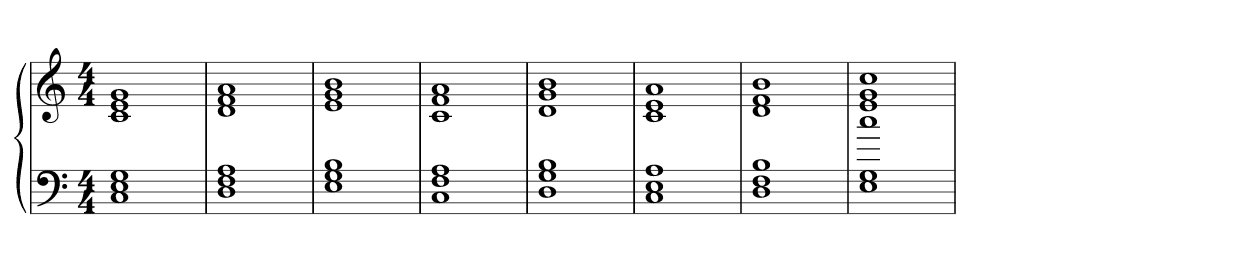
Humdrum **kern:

**kern	**kern
*part2	*part1
*staff2	*staff1
*clefF4	*clefG2
*k[]	*k[]
*C:	*C:
*M4/4	*M4/4
=1	=1
1C 1E 1G	1c 1e 1g
=2	=2
1D 1F 1A	1d 1f 1a
=3	=3
1E 1G 1B	1e 1g 1b
=4	=4
1F 1A 1C	1f 1a 1c
=5	=5
1G 1B 1D	1g 1b 1d
=6	=6
1A 1C 1E	1a 1c 1e
=7	=7
1B 1D 1F	1b 1d 1f
=8	=8
1cc 1E 1G	1cc 1e 1g
=	=
*-	*-
